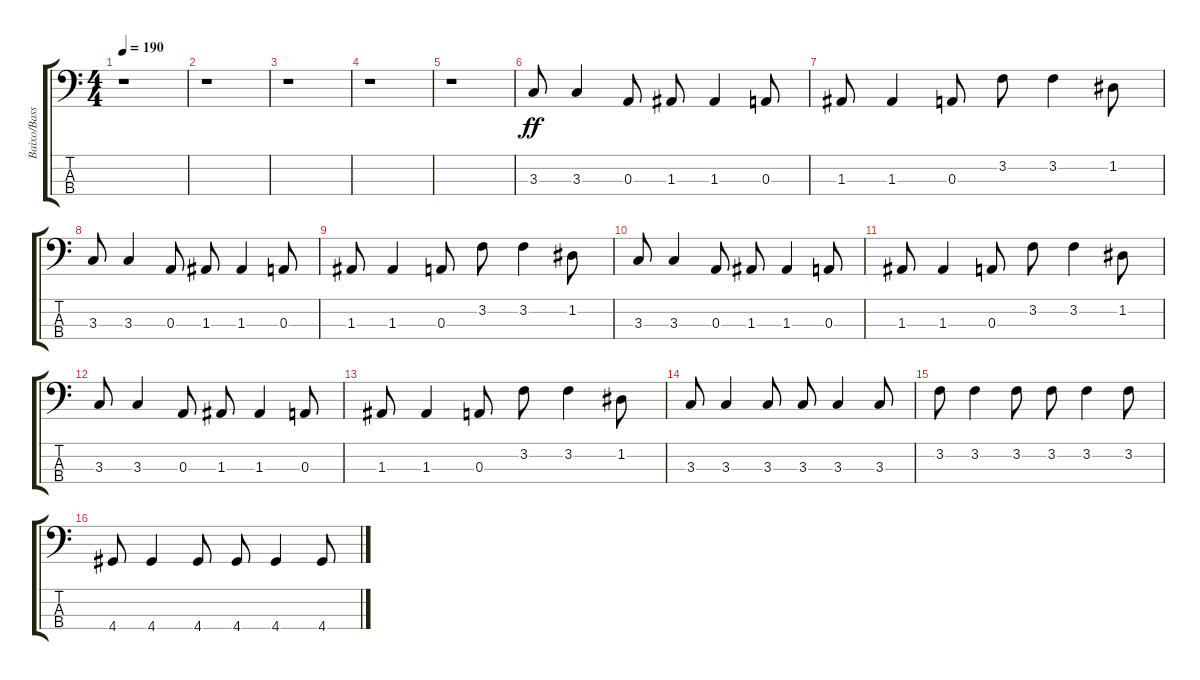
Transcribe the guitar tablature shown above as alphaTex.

\track ("Baixo/Bass" "Baixo/Bass") {instrument slapbass1}
\staff {score tabs}
\tuning (G2 D2 A1 E1) {hide}
\ts (4 4)
\tempo 190
\clef f4
\ks c
r.1{dy ff instrument slapbass1} |
r.1 |
r.1 |
r.1 |
r.1 |
3.3.8{volume 9} 3.3.4 0.3.8 1.3.8 1.3.4 0.3.8 |
1.3.8 1.3.4 0.3.8 3.2.8 3.2.4 1.2.8 |
3.3.8 3.3.4 0.3.8 1.3.8 1.3.4 0.3.8 |
1.3.8 1.3.4 0.3.8 3.2.8 3.2.4 1.2.8 |
3.3.8 3.3.4 0.3.8 1.3.8 1.3.4 0.3.8 |
1.3.8 1.3.4 0.3.8 3.2.8 3.2.4 1.2.8 |
3.3.8 3.3.4 0.3.8 1.3.8 1.3.4 0.3.8 |
1.3.8 1.3.4 0.3.8 3.2.8 3.2.4 1.2.8 |
3.3.8 3.3.4 3.3.8 3.3.8 3.3.4 3.3.8 |
3.2.8 3.2.4 3.2.8 3.2.8 3.2.4 3.2.8 |
4.4.8 4.4.4 4.4.8 4.4.8 4.4.4 4.4.8
